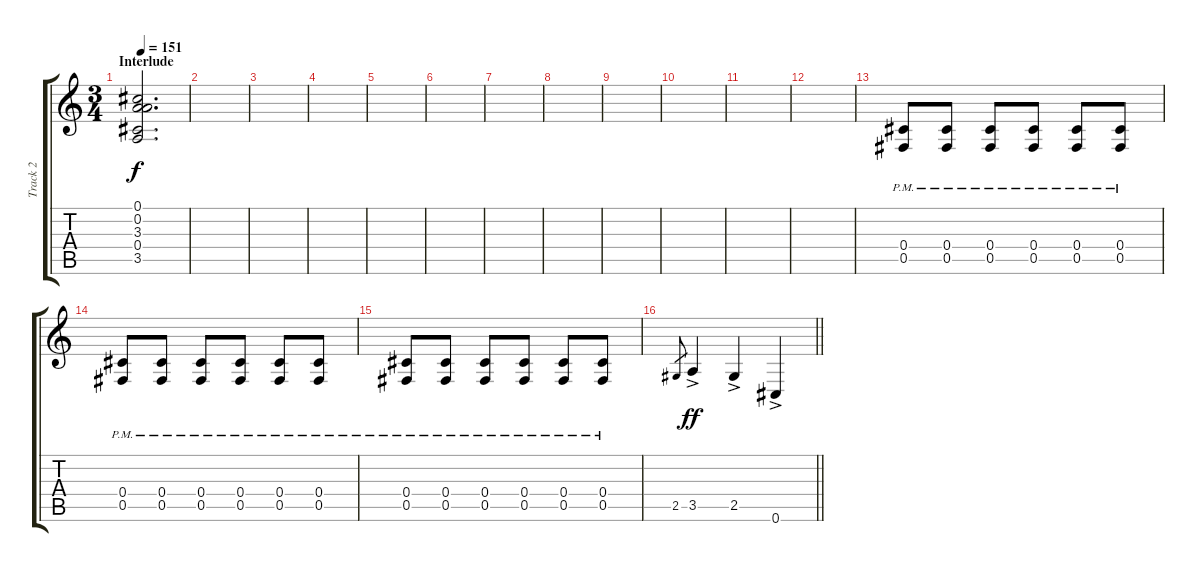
\track ("Track 2" "Track 2") {instrument distortionguitar}
\staff {score tabs}
\tuning (Db4 A3 Gb3 Db3 Gb2 Db2) {hide}
\ts (3 4)
\section ("" "Interlude")
\tempo 151
\clef g2
\ks c
(0.1 0.2 3.3 0.4 3.5).2{d dy f volume 0} |
|
|
|
|
|
|
|
|
|
|
|
(0.4{pm} 0.5{pm}).8{volume 16} (0.4{pm} 0.5{pm}).8 (0.4{pm} 0.5{pm}).8 (0.4{pm} 0.5{pm}).8 (0.4{pm} 0.5{pm}).8 (0.4{pm} 0.5{pm}).8 |
(0.4{pm} 0.5{pm}).8 (0.4{pm} 0.5{pm}).8 (0.4{pm} 0.5{pm}).8 (0.4{pm} 0.5{pm}).8 (0.4{pm} 0.5{pm}).8 (0.4{pm} 0.5{pm}).8 |
(0.4{pm} 0.5{pm}).8 (0.4{pm} 0.5{pm}).8 (0.4{pm} 0.5{pm}).8 (0.4{pm} 0.5{pm}).8 (0.4{pm} 0.5{pm}).8 (0.4{pm} 0.5{pm}).8 |
\barLineRight lightlight
2.5.8{gr} 3.5{ac}.4{dy ff} 2.5{ac}.4 0.6{ac}.4
